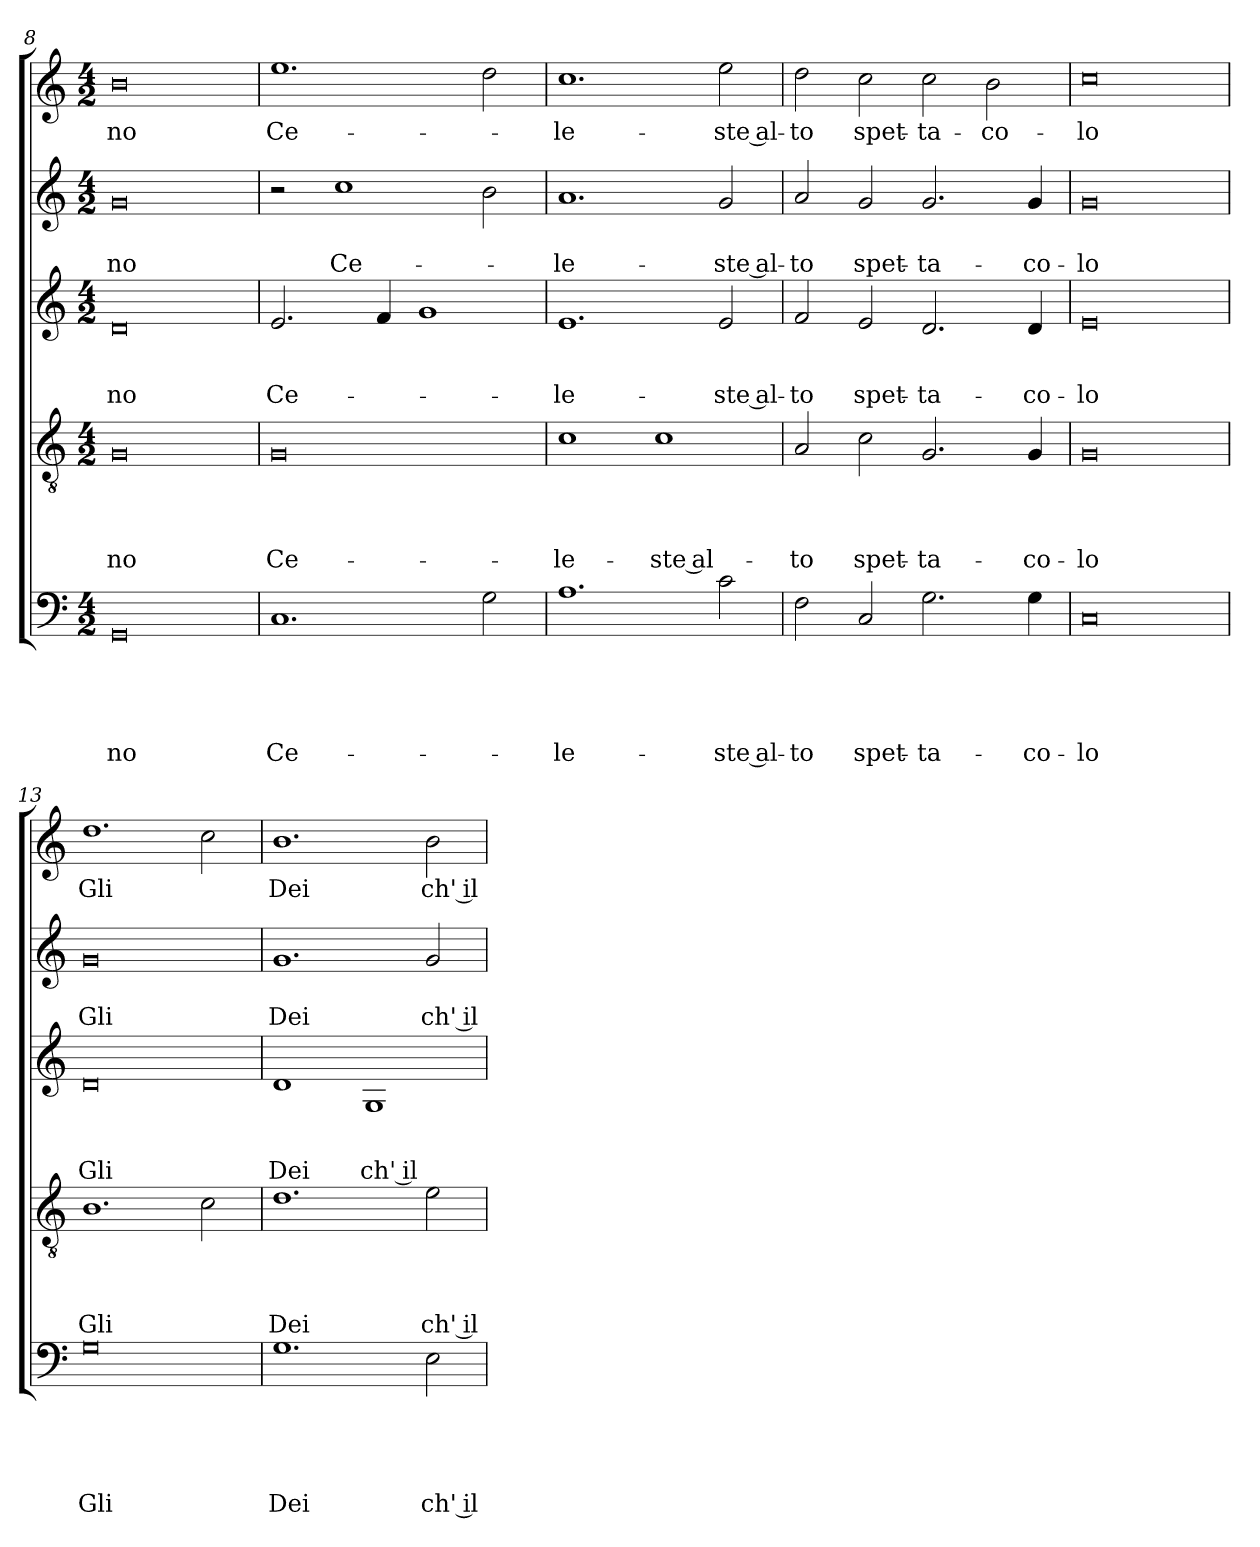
**kern	**text	**text	**text	**text	**text	**kern	**text	**text	**text	**text	**kern	**text	**text	**text	**kern	**text	**text	**kern	**text
*part5	*part5	*part5	*part5	*part5	*part5	*part4	*part4	*part4	*part4	*part4	*part3	*part3	*part3	*part3	*part2	*part2	*part2	*part1	*part1
*staff5	*staff5	*staff5	*staff5	*staff5	*staff5	*staff4	*staff4	*staff4	*staff4	*staff4	*staff3	*staff3	*staff3	*staff3	*staff2	*staff2	*staff2	*staff1	*staff1
*clefF4	*	*	*	*	*	*clefGv2	*	*	*	*	*clefG2	*	*	*	*clefG2	*	*	*clefG2	*
*k[]	*	*	*	*	*	*k[]	*	*	*	*	*k[]	*	*	*	*k[]	*	*	*k[]	*
*C:	*	*	*	*	*	*C:	*	*	*	*	*C:	*	*	*	*C:	*	*	*C:	*
*M4/2	*	*	*	*	*	*M4/2	*	*	*	*	*M4/2	*	*	*	*M4/2	*	*	*M4/2	*
=8	=8	=8	=8	=8	=8	=8	=8	=8	=8	=8	=8	=8	=8	=8	=8	=8	=8	=8	=8
!	!	!	!	!	!LO:LY:b	!	!	!	!	!LO:LY:b	!	!	!	!LO:LY:b	!	!	!LO:LY:b	!	!LO:LY:b
0GG	.	.	.	.	-no	0G	.	.	.	-no	0d	.	.	-no	0g	.	-no	0b	-no
=9	=9	=9	=9	=9	=9	=9	=9	=9	=9	=9	=9	=9	=9	=9	=9	=9	=9	=9	=9
!	!	!	!	!	!LO:LY:b	!	!	!	!	!LO:LY:b	!	!	!	!LO:LY:b	!	!	!	!	!LO:LY:b
1.C	.	.	.	.	Ce-	0G	.	.	.	Ce-	2.e/	.	.	Ce-	2r	.	.	1.ee	Ce-
!	!	!	!	!	!	!	!	!	!	!	!	!	!	!	!	!	!LO:LY:b	!	!
.	.	.	.	.	.	.	.	.	.	.	.	.	.	.	1cc	.	Ce-	.	.
.	.	.	.	.	.	.	.	.	.	.	4f/	.	.	.	.	.	.	.	.
.	.	.	.	.	.	.	.	.	.	.	1g	.	.	.	.	.	.	.	.
2G\	.	.	.	.	.	.	.	.	.	.	.	.	.	.	2b\	.	.	2dd\	.
=10	=10	=10	=10	=10	=10	=10	=10	=10	=10	=10	=10	=10	=10	=10	=10	=10	=10	=10	=10
!	!	!	!	!	!LO:LY:b	!	!	!	!	!LO:LY:b	!	!	!	!LO:LY:b	!	!	!LO:LY:b	!	!LO:LY:b
1.A	.	.	.	.	-le-	1c	.	.	.	-le-	1.e	.	.	-le-	1.a	.	-le-	1.cc	-le-
!	!	!	!	!	!	!	!	!	!	!LO:LY:b	!	!	!	!	!	!	!	!	!
.	.	.	.	.	.	1c	.	.	.	-ste al-	.	.	.	.	.	.	.	.	.
!	!	!	!	!	!LO:LY:b	!	!	!	!	!	!	!	!	!LO:LY:b	!	!	!LO:LY:b	!	!LO:LY:b
2c\	.	.	.	.	-ste al-	.	.	.	.	.	2e/	.	.	-ste al-	2g/	.	-ste al-	2ee\	-ste al-
=11	=11	=11	=11	=11	=11	=11	=11	=11	=11	=11	=11	=11	=11	=11	=11	=11	=11	=11	=11
!	!	!	!	!	!LO:LY:b	!	!	!	!	!LO:LY:b	!	!	!	!LO:LY:b	!	!	!LO:LY:b	!	!LO:LY:b
2F\	.	.	.	.	-to	2A/	.	.	.	-to	2f/	.	.	-to	2a/	.	-to	2dd\	-to
!	!	!	!	!	!LO:LY:b	!	!	!	!	!LO:LY:b	!	!	!	!LO:LY:b	!	!	!LO:LY:b	!	!LO:LY:b
2C/	.	.	.	.	spet-	2c\	.	.	.	spet-	2e/	.	.	spet-	2g/	.	spet-	2cc\	spet-
!	!	!	!	!	!LO:LY:b	!	!	!	!	!LO:LY:b	!	!	!	!LO:LY:b	!	!	!LO:LY:b	!	!LO:LY:b
2.G\	.	.	.	.	-ta-	2.G/	.	.	.	-ta-	2.d/	.	.	-ta-	2.g/	.	-ta-	2cc\	-ta-
!	!	!	!	!	!	!	!	!	!	!	!	!	!	!	!	!	!	!	!LO:LY:b
.	.	.	.	.	.	.	.	.	.	.	.	.	.	.	.	.	.	2b\	-co-
!	!	!	!	!	!LO:LY:b	!	!	!	!	!LO:LY:b	!	!	!	!LO:LY:b	!	!	!LO:LY:b	!	!
4G\	.	.	.	.	-co-	4G/	.	.	.	-co-	4d/	.	.	-co-	4g/	.	-co-	.	.
=12	=12	=12	=12	=12	=12	=12	=12	=12	=12	=12	=12	=12	=12	=12	=12	=12	=12	=12	=12
!	!	!	!	!	!LO:LY:b	!	!	!	!	!LO:LY:b	!	!	!	!LO:LY:b	!	!	!LO:LY:b	!	!LO:LY:b
0C	.	.	.	.	-lo	0G	.	.	.	-lo	0e	.	.	-lo	0g	.	-lo	0cc	-lo
!!LO:LB:g=z
=13	=13	=13	=13	=13	=13	=13	=13	=13	=13	=13	=13	=13	=13	=13	=13	=13	=13	=13	=13
!	!	!	!	!	!LO:LY:b	!	!	!	!	!LO:LY:b	!	!	!	!LO:LY:b	!	!	!LO:LY:b	!	!LO:LY:b
0G	.	.	.	.	Gli	1.B	.	.	.	Gli	0d	.	.	Gli	0g	.	Gli	1.dd	Gli
.	.	.	.	.	.	2c\	.	.	.	.	.	.	.	.	.	.	.	2cc\	.
=14	=14	=14	=14	=14	=14	=14	=14	=14	=14	=14	=14	=14	=14	=14	=14	=14	=14	=14	=14
!	!	!	!	!	!LO:LY:b	!	!	!	!	!LO:LY:b	!	!	!	!LO:LY:b	!	!	!LO:LY:b	!	!LO:LY:b
1.G	.	.	.	.	Dei	1.d	.	.	.	Dei	1d	.	.	Dei	1.g	.	Dei	1.b	Dei
!	!	!	!	!	!	!	!	!	!	!	!	!	!	!LO:LY:b	!	!	!	!	!
.	.	.	.	.	.	.	.	.	.	.	1G	.	.	ch' il	.	.	.	.	.
!	!	!	!	!	!LO:LY:b	!	!	!	!	!LO:LY:b	!	!	!	!	!	!	!LO:LY:b	!	!LO:LY:b
2E\	.	.	.	.	ch' il	2e\	.	.	.	ch' il	.	.	.	.	2g/	.	ch' il	2b\	ch' il
=	=	=	=	=	=	=	=	=	=	=	=	=	=	=	=	=	=	=	=
*-	*-	*-	*-	*-	*-	*-	*-	*-	*-	*-	*-	*-	*-	*-	*-	*-	*-	*-	*-
